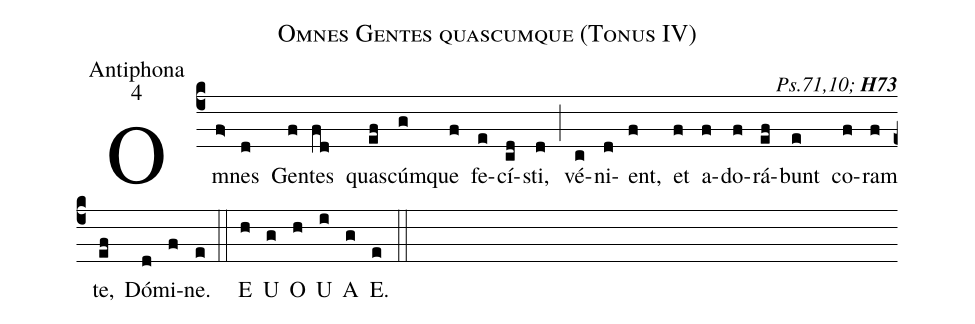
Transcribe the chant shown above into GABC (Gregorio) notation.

name:Omnes Gentes quascumque (Tonus IV);
office-part:Antiphona;
mode:4;
commentary:{\itshape\mdseries  Ps.71,10;\/}  {\bfseries H73};
%%
(c4)Om(f>)nes(d) Gen(f)tes(fd) qua(ef)scúm(g)que(f) fe(e)cí(cd)sti,(d) (;) vé(c)ni(d)ent,(f) et(f) a(f)do(f)rá(ef)bunt(e) co(f)ram(f) te,(ef) Dó(d)mi(f)ne.(e) (::) E(h) U(g) O(h) U(i) A(g) E.(e) (::)
